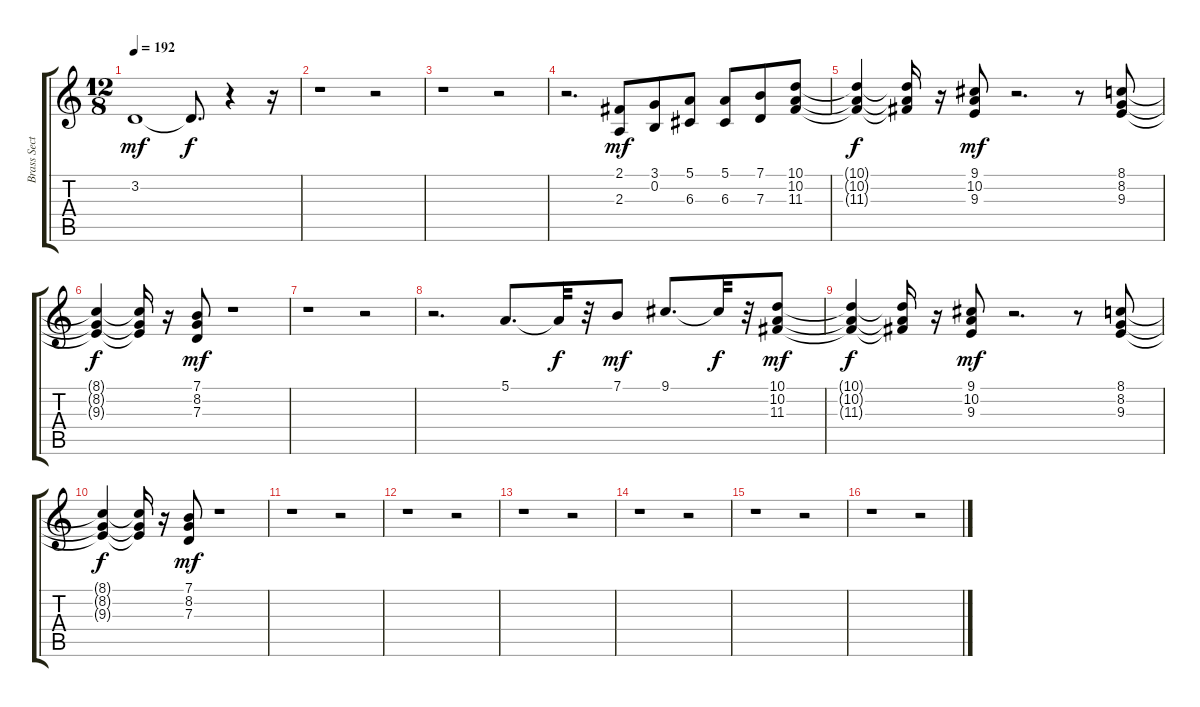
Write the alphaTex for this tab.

\track ("Brass Sect" "Brass Sect") {instrument brasssection}
\staff {score tabs}
\tuning (E4 B3 G3 D3 A2 E2) {hide}
\ts (12 8)
\tempo 192
\clef g2
\ks c
3.2.1{dy mf} 3.2{t}.8{d dy f} r.4 r.16 |
r.1 r.2 |
r.1 r.2 |
r.2{d} (2.1 2.3).8{dy mf} (3.1 0.2).8 (5.1 6.3).8 (5.1 6.3).8 (7.1 7.3).8 (10.1 10.2 11.3).8 |
(10.1{t} 10.2{t} 11.3{t}).4{dy f} (10.1{t} 10.2{t} 11.3{t}).16 r.16 (9.1 10.2 9.3).8{dy mf} r.2{d} r.8 (8.1 8.2 9.3).8 |
(8.1{t} 8.2{t} 9.3{t}).4{dy f} (8.1{t} 8.2{t} 9.3{t}).16 r.16 (7.1 8.2 7.3).8{dy mf} r.1 |
r.1 r.2 |
r.2{d} 5.1.8{d} 5.1{t}.32{dy f} r.32 7.1.8{dy mf} 9.1.8{d} 9.1{t}.32{dy f} r.32 (10.1 10.2 11.3).8{dy mf} |
(10.1{t} 10.2{t} 11.3{t}).4{dy f} (10.1{t} 10.2{t} 11.3{t}).16 r.16 (9.1 10.2 9.3).8{dy mf} r.2{d} r.8 (8.1 8.2 9.3).8 |
(8.1{t} 8.2{t} 9.3{t}).4{dy f} (8.1{t} 8.2{t} 9.3{t}).16 r.16 (7.1 8.2 7.3).8{dy mf} r.1 |
r.1 r.2 |
r.1 r.2 |
r.1 r.2 |
r.1 r.2 |
r.1 r.2 |
r.1 r.2
